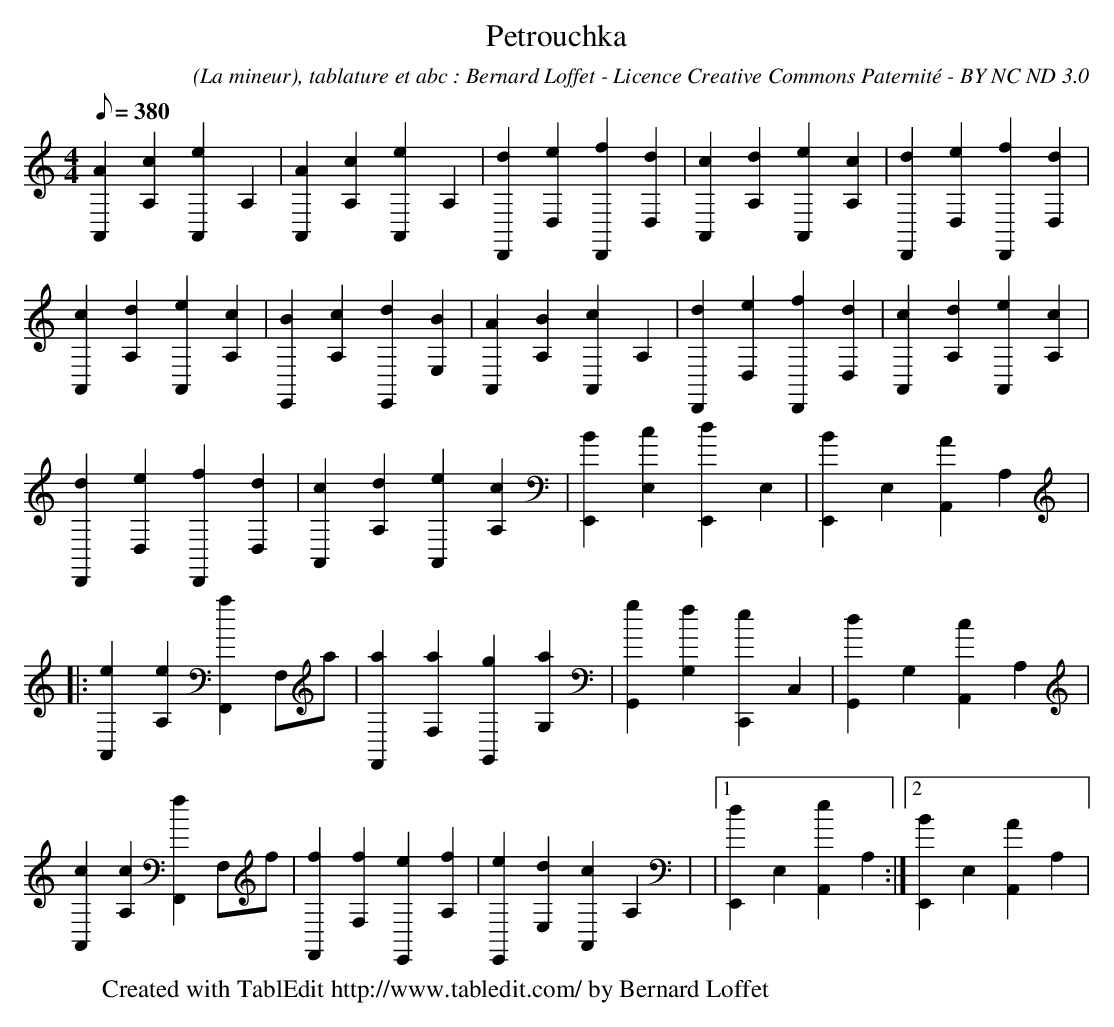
X:1
T:Petrouchka
C:(La mineur), tablature et abc : Bernard Loffet - Licence Creative Commons Paternité - BY NC ND 3.0
L:1/8
Q:380
M:4/4
K:C
 [A2A,,2] [c2A,2] [e2A,,2] A,2 | [A2A,,2] [c2A,2] [e2A,,2] A,2 | [d2D,,2] [e2D,2] [f2D,,2] [d2D,2] | \
 [c2A,,2] [d2A,2] [e2A,,2] [c2A,2] | [d2D,,2] [e2D,2] [f2D,,2] [d2D,2] | [c2A,,2] [d2A,2] [e2A,,2] [c2A,2] | \
 [B2E,,2] [c2A,2] [d2E,,2] [B2E,2] | [A2A,,2] [B2A,2] [c2A,,2] A,2 | [d2D,,2] [e2D,2] [f2D,,2] [d2D,2] | \
 [c2A,,2] [d2A,2] [e2A,,2] [c2A,2] | [d2D,,2] [e2D,2] [f2D,,2] [d2D,2] | [c2A,,2] [d2A,2] [e2A,,2] [c2A,2] | \
 [B2E,,2] [c2E,2] [d2E,,2] E,2 | [B2E,,2] E,2 [A2A,,2] A,2 |: [e2A,,2] [e2A,2] [a2F,,2] F,a | \
 [a2F,,2] [a2F,2] [g2G,,2] [a2G,2] | [g2G,,2] [f2G,2] [e2C,,2] C,2 | [d2G,,2] G,2 [c2A,,2] A,2 | \
 [c2A,,2] [c2A,2] [f2F,,2] F,f | [f2F,,2] [f2F,2] [e2E,,2] [f2A,2] | [e2E,,2] [d2E,2] [c2A,,2] A,2 | \
|1 [d2E,,2] E,2 [e2A,,2] A,2 :|2 [B2E,,2] E,2 [A2A,,2] A,2 | \
W:Created with TablEdit http://www.tabledit.com/ by Bernard Loffet
